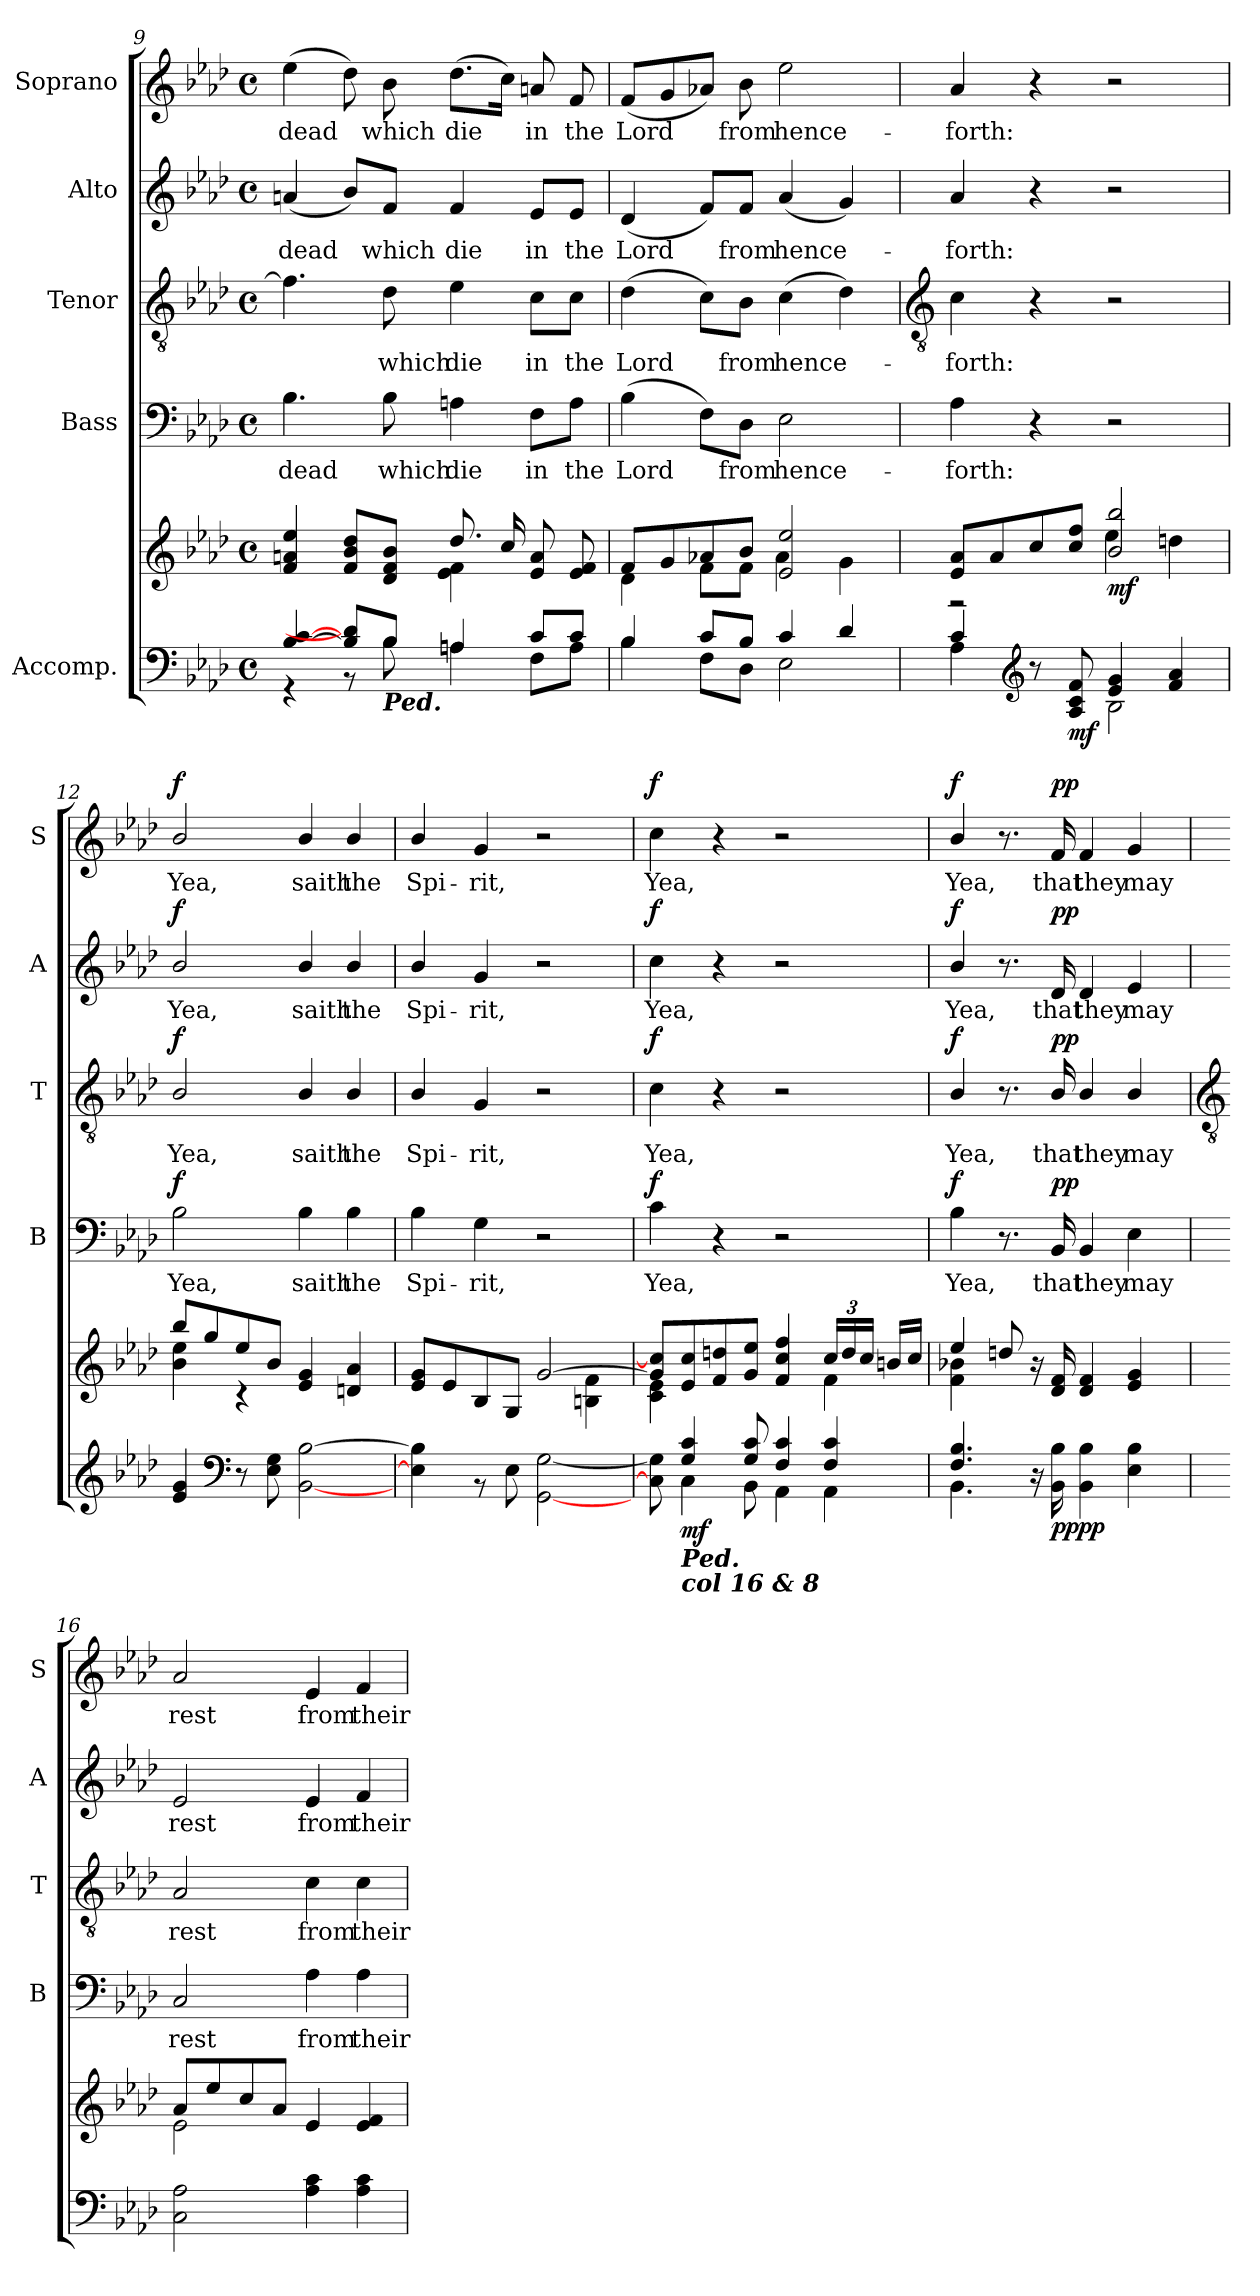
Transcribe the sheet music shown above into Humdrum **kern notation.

**kern	**kern	**dynam	**kern	**text	**dynam	**kern	**text	**dynam	**kern	**text	**dynam	**kern	**text	**dynam
*part5	*part5	*part5	*part4	*part4	*part4	*part3	*part3	*part3	*part2	*part2	*part2	*part1	*part1	*part1
*staff6	*staff5	*staff5/6	*staff4	*staff4	*staff4	*staff3	*staff3	*staff3	*staff2	*staff2	*staff2	*staff1	*staff1	*staff1
*I"Accomp.	*	*	*I"Bass	*	*	*I"Tenor	*	*	*I"Alto	*	*	*I"Soprano	*	*
*	*	*	*I'B	*	*	*I'T	*	*	*I'A	*	*	*I'S	*	*
*clefF4	*clefG2	*	*clefF4	*	*	*clefGv2	*	*	*clefG2	*	*	*clefG2	*	*
*k[b-e-a-d-]	*k[b-e-a-d-]	*	*k[b-e-a-d-]	*	*	*k[b-e-a-d-]	*	*	*k[b-e-a-d-]	*	*	*k[b-e-a-d-]	*	*
*A-:	*A-:	*	*A-:	*	*	*A-:	*	*	*A-:	*	*	*A-:	*	*
*M4/4	*M4/4	*	*M4/4	*	*	*M4/4	*	*	*M4/4	*	*	*M4/4	*	*
*met(c)	*met(c)	*	*met(c)	*	*	*met(c)	*	*	*met(c)	*	*	*met(c)	*	*
=9	=9	=9	=9	=9	=9	=9	=9	=9	=9	=9	=9	=9	=9	=9
*^	*^	*	*	*	*	*	*	*	*	*	*	*	*	*
!	!	!	!	!	!	!LO:LY:b	!	!	!	!	!	!LO:LY:b	!	!	!LO:LY:b	!
[4B-/ [4c/	4r	4f/ 4an/ 4ee-/	2ryy	.	4.B-	dead	.	4.f]	.	.	(<4an	dead	.	(>4ee-	dead	.
8B-/] 8d-/]L	8r	8f/ 8b-/ 8dd-/L	.	.	.	.	.	.	.	.	8b-/L)	.	.	8dd-)	.	.
!LO:TX:b:Bi:t=Ped.	!	!	!	!	!	!	!	!	!	!	!	!	!	!	!	!
!	!	!	!	!	!	!LO:LY:b	!	!	!LO:LY:b	!	!	!LO:LY:b	!	!	!LO:LY:b	!
8B-/J	8B-\	8d-/ 8f/ 8b-/J	.	.	8B-	which	.	8d-	which	.	8f/J	which	.	8b-	which	.
!	!	!	!	!	!	!LO:LY:b	!	!	!LO:LY:b	!	!	!LO:LY:b	!	!	!LO:LY:b	!
4An/	4An\	8.dd-/L	4e-\ 4f\	.	4An	die	.	4e-	die	.	4f	die	.	(>8.dd-L	die	.
.	.	16cc/L	.	.	.	.	.	.	.	.	.	.	.	16ccJ)	.	.
!	!	!	!	!	!	!LO:LY:b	!	!	!LO:LY:b	!	!	!LO:LY:b	!	!	!LO:LY:b	!
8c/L	8F\L	8e-/ 8a/	4ryy	.	8F\L	in	.	8c\L	in	.	8e-/L	in	.	8an	in	.
!	!	!	!	!	!	!LO:LY:b	!	!	!LO:LY:b	!	!	!LO:LY:b	!	!	!LO:LY:b	!
8c/J	8A\J	8e-/ 8f/J	.	.	8A\J	the	.	8c\J	the	.	8e-/J	the	.	8f	the	.
=10	=10	=10	=10	=10	=10	=10	=10	=10	=10	=10	=10	=10	=10	=10	=10	=10
!	!	!	!	!	!	!LO:LY:b	!	!	!LO:LY:b	!	!	!LO:LY:b	!	!	!LO:LY:b	!
4B-/	4B-\	8f/L	4d-\	.	(>4B-	Lord	.	(>4d-	Lord	.	(<4d-	Lord	.	(<8fL	Lord	.
.	.	8g/	.	.	.	.	.	.	.	.	.	.	.	8g	.	.
8c/L	8F\L	8a-X/	8f\L	.	8F\L)	.	.	8c\L)	.	.	8f/L)	.	.	8a-XJ)	.	.
!	!	!	!	!	!	!LO:LY:b	!	!	!LO:LY:b	!	!	!LO:LY:b	!	!	!LO:LY:b	!
8B-/J	8D-\J	8b-/J	8f\J	.	8D-\J	from	.	8B-\J	from	.	8f/J	from	.	8b-	from	.
!	!	!	!	!	!	!LO:LY:b	!	!	!LO:LY:b	!	!	!LO:LY:b	!	!	!LO:LY:b	!
4c/	2E-\	2e-/ 2ee-/	4a-\	.	2E-	hence-	.	(>4c	hence-	.	(<4a-	hence-	.	2ee-	hence-	.
4d-/	.	.	4g\	.	.	.	.	4d-)	.	.	4g)	.	.	.	.	.
!!LO:LB:g=z
=11	=11	=11	=11	=11	=11	=11	=11	=11	=11	=11	=11	=11	=11	=11	=11	=11
*	*	*	*	*	*	*	*	*clefGv2	*	*	*	*	*	*	*	*
!	!	!	!	!	!	!LO:LY:b	!	!	!LO:LY:b	!	!	!LO:LY:b	!	!	!LO:LY:b	!
4c/	4A-\	8e-/ 8a-/L	2r	.	4A-	-forth:	.	4c	forth:	.	4a-	forth:	.	4a-	-forth:	.
.	.	8a-/	.	.	.	.	.	.	.	.	.	.	.	.	.	.
*clefG2	*	*	*	*	*	*	*	*	*	*	*	*	*	*	*	*
8r	4ryy	8cc/	.	.	4r	.	.	4r	.	.	4r	.	.	4r	.	.
!	!	!	!	!LO:DY:b=2	!	!	!	!	!	!	!	!	!	!	!	!
8A-/ 8c/ 8f/	.	8cc/ 8ff/J	.	mf	.	.	.	.	.	.	.	.	.	.	.	.
!	!	!	!	!LO:DY:b	!	!	!	!	!	!	!	!	!	!	!	!
4e-/ 4g/	2B-\	2b-/ 2bb-/	4ee-\	mf	2r	.	.	2r	.	.	2r	.	.	2r	.	.
4f/ 4a-/	.	.	4ddn\	.	.	.	.	.	.	.	.	.	.	.	.	.
=12	=12	=12	=12	=12	=12	=12	=12	=12	=12	=12	=12	=12	=12	=12	=12	=12
!	!	!	!	!	!	!LO:LY:b	!LO:DY:b	!	!LO:LY:b	!LO:DY:b	!	!LO:LY:b	!LO:DY:b	!	!LO:LY:b	!LO:DY:b
4e-/ 4g/	4ryy	8bb-/L	4b-\ 4ee-\	.	2B-\	Yea,	f	2B-/	Yea,	f	2b-/	Yea,	f	2b-/	Yea,	f
.	.	8gg/	.	.	.	.	.	.	.	.	.	.	.	.	.	.
*clefF4	*	*	*	*	*	*	*	*	*	*	*	*	*	*	*	*
4ryy	8r	8ee-/	4r	.	.	.	.	.	.	.	.	.	.	.	.	.
.	8E-\ 8G\	8b-/J	.	.	.	.	.	.	.	.	.	.	.	.	.	.
!	!	!	!	!	!	!LO:LY:b	!	!	!LO:LY:b	!	!	!LO:LY:b	!	!	!LO:LY:b	!
2ryy	[2BB-\ [2B-\	4e-/ 4g/	2ryy	.	4B-\	saith	.	4B-/	saith	.	4b-/	saith	.	4b-/	saith	.
!	!	!	!	!	!	!LO:LY:b	!	!	!LO:LY:b	!	!	!LO:LY:b	!	!	!LO:LY:b	!
.	.	4dn/ 4a-/	.	.	4B-\	the	.	4B-/	the	.	4b-/	the	.	4b-/	the	.
=13	=13	=13	=13	=13	=13	=13	=13	=13	=13	=13	=13	=13	=13	=13	=13	=13
!	!	!	!	!	!	!LO:LY:b	!	!	!LO:LY:b	!	!	!LO:LY:b	!	!	!LO:LY:b	!
1ryy	4E-\] 4B-\]	8e-/ 8g/L	2ryy	.	4B-\	Spi-	.	4B-/	Spi-	.	4b-/	Spi-	.	4b-/	Spi-	.
.	.	8e-/	.	.	.	.	.	.	.	.	.	.	.	.	.	.
!	!	!	!	!	!	!LO:LY:b	!	!	!LO:LY:b	!	!	!LO:LY:b	!	!	!LO:LY:b	!
.	8r	8B-/	.	.	4G	-rit,	.	4G	-rit,	.	4g	-rit,	.	4g	-rit,	.
.	8E-\	8G/J	.	.	.	.	.	.	.	.	.	.	.	.	.	.
.	[2GG\ [2G\	[2g/	4c\yy 4e-\yy	.	2r	.	.	2r	.	.	2r	.	.	2r	.	.
.	.	.	4Bn\ 4f\	.	.	.	.	.	.	.	.	.	.	.	.	.
=14	=14	=14	=14	=14	=14	=14	=14	=14	=14	=14	=14	=14	=14	=14	=14	=14
!	!	!	!	!	!	!LO:LY:b	!LO:DY:b	!	!LO:LY:b	!LO:DY:b	!	!LO:LY:b	!LO:DY:b	!	!LO:LY:b	!LO:DY:b
8ryy	8C\] 8G\]	8g/] 8cc/]L	4c\ 4e-\	.	4c	Yea,	f	4c	Yea,	f	4cc	Yea,	f	4cc	Yea,	f
!LO:TX:b:Bi:t=Ped.	!	!	!	!	!	!	!	!	!	!	!	!	!	!	!	!
!LO:TX:b:Bi:t=col 16 & 8	!	!	!	!	!	!	!	!	!	!	!	!	!	!	!	!
!	!	!	!	!LO:DY:b=2	!	!	!	!	!	!	!	!	!	!	!	!
4G/ 4c/	4C\	8e-/ 8cc/	.	mf	.	.	.	.	.	.	.	.	.	.	.	.
.	.	8f/ 8ddn/	4ryy	.	4r	.	.	4r	.	.	4r	.	.	4r	.	.
8G/ 8c/	8BB-\	8g/ 8ee-/J	.	.	.	.	.	.	.	.	.	.	.	.	.	.
4F/ 4c/	4AA-\	4f/ 4cc/ 4ff/	4ryy	.	2r	.	.	2r	.	.	2r	.	.	2r	.	.
4F/ 4c/	4AA-\	24cc/LL	4f\	.	.	.	.	.	.	.	.	.	.	.	.	.
.	.	24dd/	.	.	.	.	.	.	.	.	.	.	.	.	.	.
.	.	24cc/JJ	.	.	.	.	.	.	.	.	.	.	.	.	.	.
.	.	16bn/LL	.	.	.	.	.	.	.	.	.	.	.	.	.	.
.	.	16cc/JJ	.	.	.	.	.	.	.	.	.	.	.	.	.	.
=15	=15	=15	=15	=15	=15	=15	=15	=15	=15	=15	=15	=15	=15	=15	=15	=15
!	!	!	!	!	!	!LO:LY:b	!LO:DY:b	!	!LO:LY:b	!LO:DY:b	!	!LO:LY:b	!LO:DY:b	!	!LO:LY:b	!LO:DY:b
4.F/ 4.B-/	4.BB-\	4ee-/	4f\ 4b-X\	.	4B-\	Yea,	f	4B-/	Yea,	f	4b-/	Yea,	f	4b-/	Yea,	f
.	.	8ddn/	4ryy	.	8.r	.	.	8.r	.	.	8.r	.	.	8.r	.	.
16r	2ryy	16r	.	.	.	.	.	.	.	.	.	.	.	.	.	.
!	!	!	!	!LO:DY:b=2	!	!LO:LY:b	!	!	!LO:LY:b	!	!	!LO:LY:b	!	!	!LO:LY:b	!
!	!	!	!	!LO:DY:n=1:b	!	!	!LO:DY:b	!	!	!LO:DY:b	!	!	!LO:DY:b	!	!	!LO:DY:b
16BB-\ 16B-\	.	16d-/ 16f/	.	pp pp	16BB-	that	pp	16B-/	that	pp	16d-	that	pp	16f	that	pp
!	!	!	!	!	!	!LO:LY:b	!	!	!LO:LY:b	!	!	!LO:LY:b	!	!	!LO:LY:b	!
4BB-\ 4B-\	.	4d-/ 4f/	2ryy	.	4BB-	they	.	4B-/	they	.	4d-	they	.	4f	they	.
!	!	!	!	!	!	!LO:LY:b	!	!	!LO:LY:b	!	!	!LO:LY:b	!	!	!LO:LY:b	!
4E-\ 4B-\	.	4e-/ 4g/	.	.	4E-	may	.	4B-/	may	.	4e-	may	.	4g	may	.
.	8ryy	.	.	.	.	.	.	.	.	.	.	.	.	.	.	.
*v	*v	*	*	*	*	*	*	*	*	*	*	*	*	*	*	*
!!LO:LB:g=z
=16	=16	=16	=16	=16	=16	=16	=16	=16	=16	=16	=16	=16	=16	=16	=16
*	*	*	*	*	*	*	*clefGv2	*	*	*	*	*	*	*	*
*^	*	*	*	*	*	*	*	*	*	*	*	*	*	*	*
!	!	!	!	!	!	!LO:LY:b	!	!	!LO:LY:b	!	!	!LO:LY:b	!	!	!LO:LY:b	!
*v	*v	*	*	*	*	*	*	*	*	*	*	*	*	*	*	*
2C 2A-	8a-/L	2e-\	.	2C	rest	.	2A-	rest	.	2e-	rest	.	2a-	rest	.
.	8ee-/	.	.	.	.	.	.	.	.	.	.	.	.	.	.
.	8cc/	.	.	.	.	.	.	.	.	.	.	.	.	.	.
.	8a-/J	.	.	.	.	.	.	.	.	.	.	.	.	.	.
!	!	!	!	!	!LO:LY:b	!	!	!LO:LY:b	!	!	!LO:LY:b	!	!	!LO:LY:b	!
4A- 4c	4e-/	2ryy	.	4A-	from	.	4c	from	.	4e-	from	.	4e-	from	.
!	!	!	!	!	!LO:LY:b	!	!	!LO:LY:b	!	!	!LO:LY:b	!	!	!LO:LY:b	!
4A- 4c	4e-/ 4f/	.	.	4A-	their	.	4c	their	.	4f	their	.	4f	their	.
*	*v	*v	*	*	*	*	*	*	*	*	*	*	*	*	*
=	=	=	=	=	=	=	=	=	=	=	=	=	=	=
*-	*-	*-	*-	*-	*-	*-	*-	*-	*-	*-	*-	*-	*-	*-
